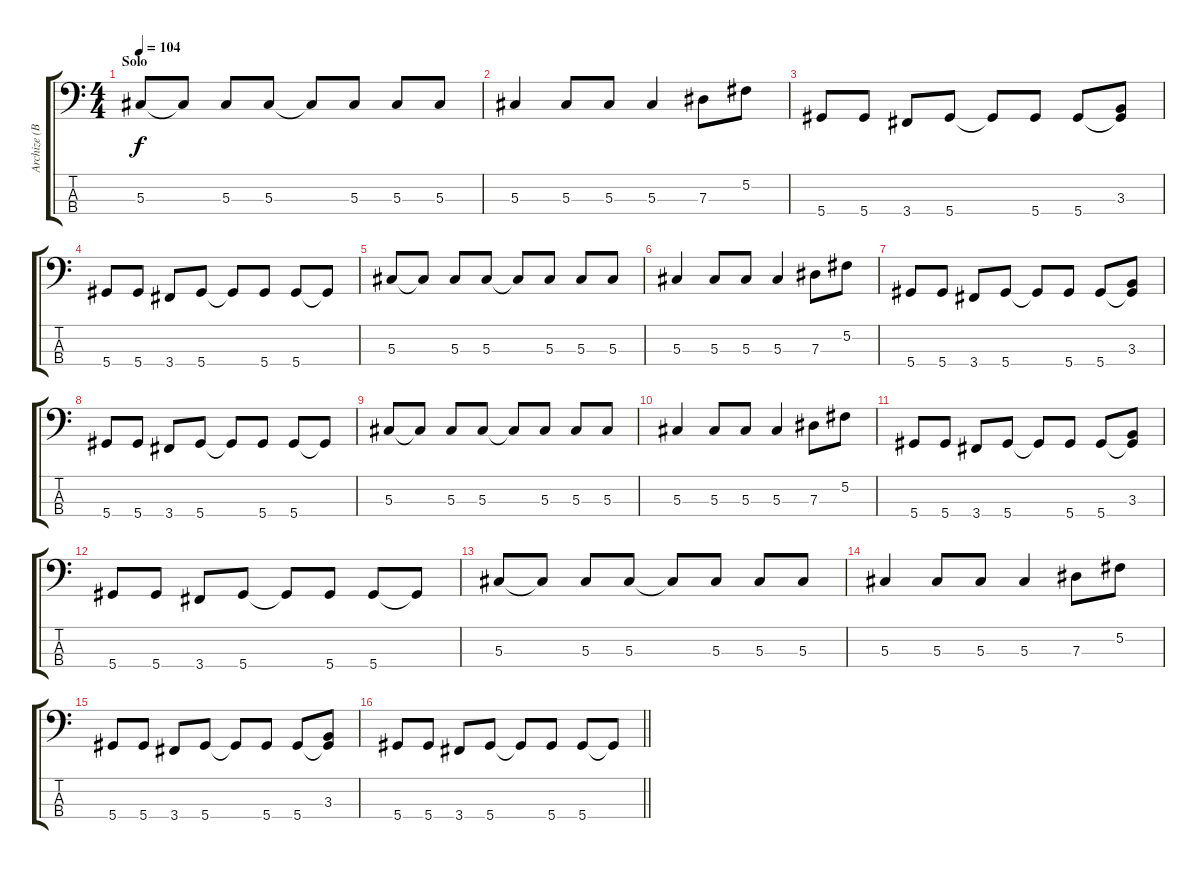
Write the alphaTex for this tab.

\track ("Archize (Bajo)" "Archize (B") {instrument electricbassfinger}
\staff {score tabs}
\tuning (Gb2 Db2 Ab1 Eb1) {hide}
\ts (4 4)
\section ("" "Solo")
\tempo 104
\clef f4
\ks c
5.3.8{dy f} 5.3{t}.8 5.3.8 5.3.8 5.3{t}.8 5.3.8 5.3.8 5.3.8 |
5.3.4 5.3.8 5.3.8 5.3.4 7.3.8 5.2.8 |
5.4.8 5.4.8 3.4.8 5.4.8 5.4{t}.8 5.4.8 5.4.8 (3.3 5.4{t}).8 |
5.4.8 5.4.8 3.4.8 5.4.8 5.4{t}.8 5.4.8 5.4.8 5.4{t}.8 |
5.3.8 5.3{t}.8 5.3.8 5.3.8 5.3{t}.8 5.3.8 5.3.8 5.3.8 |
5.3.4 5.3.8 5.3.8 5.3.4 7.3.8 5.2.8 |
5.4.8 5.4.8 3.4.8 5.4.8 5.4{t}.8 5.4.8 5.4.8 (3.3 5.4{t}).8 |
5.4.8 5.4.8 3.4.8 5.4.8 5.4{t}.8 5.4.8 5.4.8 5.4{t}.8 |
5.3.8 5.3{t}.8 5.3.8 5.3.8 5.3{t}.8 5.3.8 5.3.8 5.3.8 |
5.3.4 5.3.8 5.3.8 5.3.4 7.3.8 5.2.8 |
5.4.8 5.4.8 3.4.8 5.4.8 5.4{t}.8 5.4.8 5.4.8 (3.3 5.4{t}).8 |
5.4.8 5.4.8 3.4.8 5.4.8 5.4{t}.8 5.4.8 5.4.8 5.4{t}.8 |
5.3.8 5.3{t}.8 5.3.8 5.3.8 5.3{t}.8 5.3.8 5.3.8 5.3.8 |
5.3.4 5.3.8 5.3.8 5.3.4 7.3.8 5.2.8 |
5.4.8 5.4.8 3.4.8 5.4.8 5.4{t}.8 5.4.8 5.4.8 (3.3 5.4{t}).8 |
\barLineRight lightlight
5.4.8 5.4.8 3.4.8 5.4.8 5.4{t}.8 5.4.8 5.4.8 5.4{t}.8
